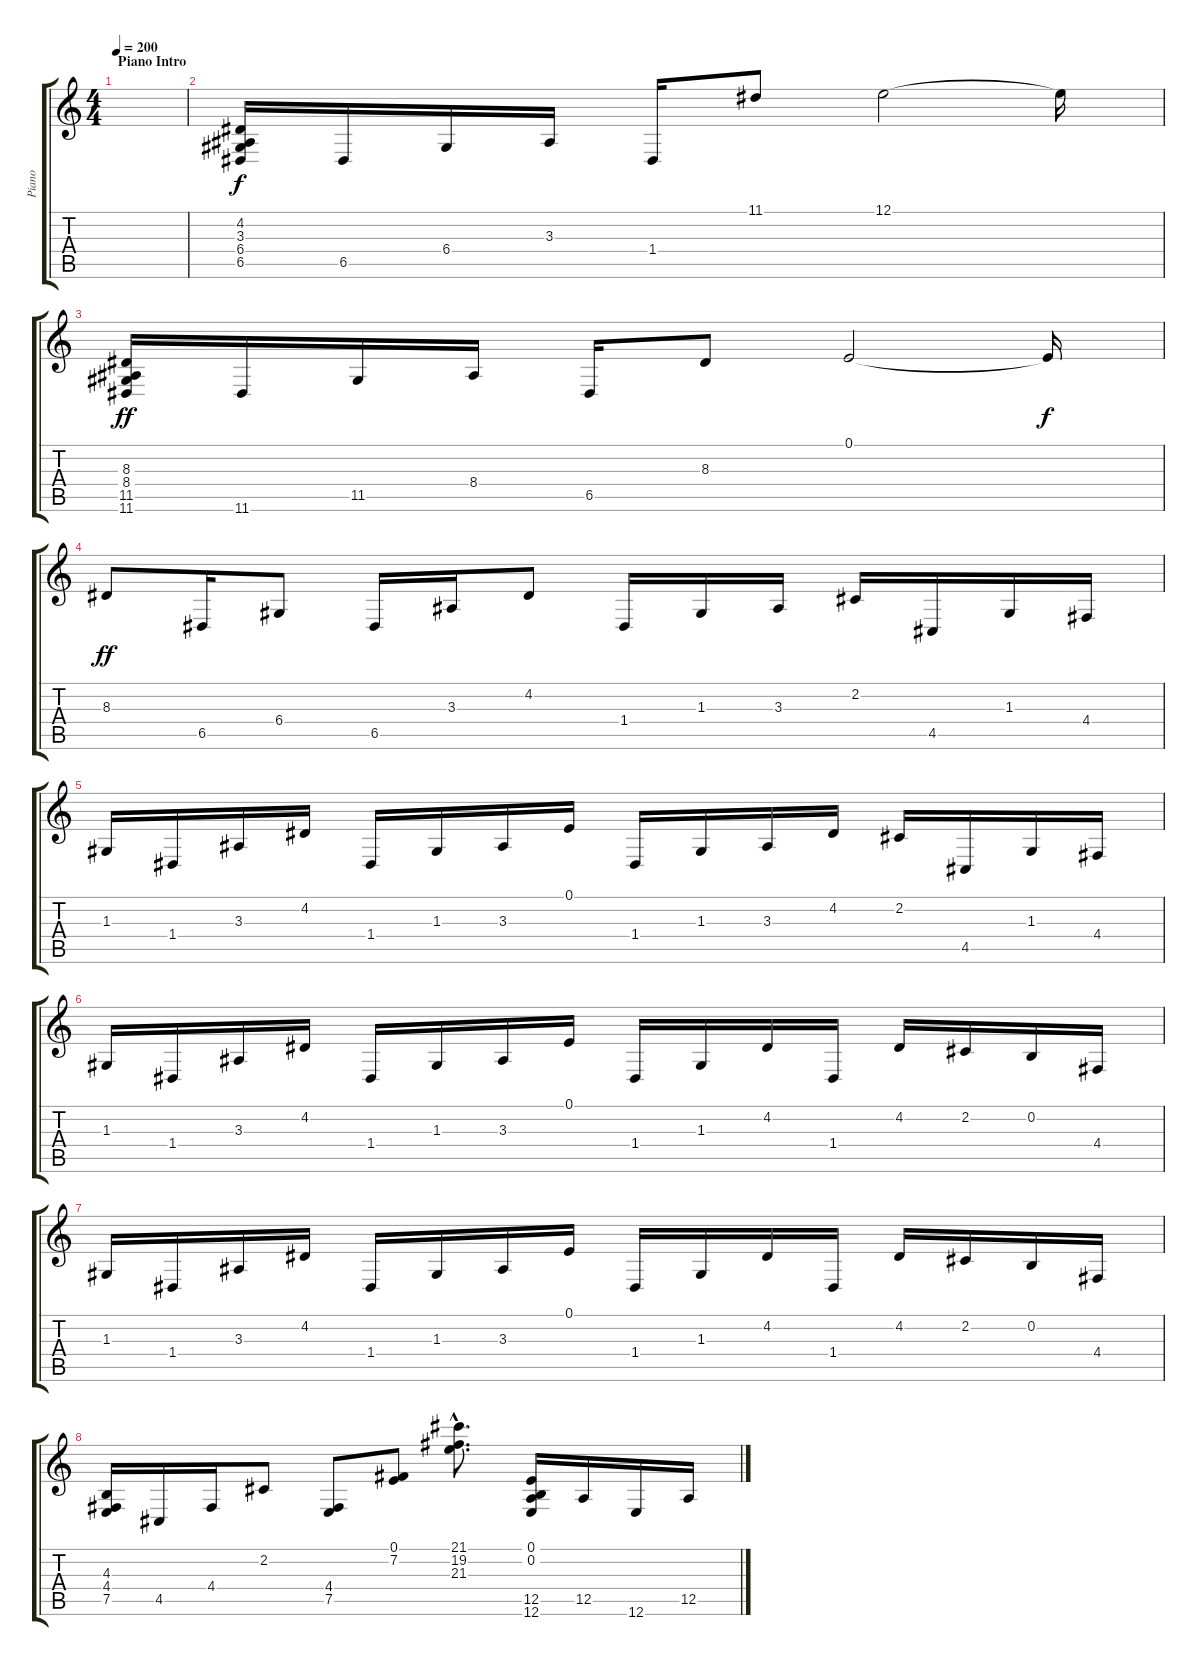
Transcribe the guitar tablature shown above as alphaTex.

\track ("Piano" "Piano") {instrument acousticgrandpiano}
\staff {score tabs}
\tuning (E4 B3 G3 D3 A2 E2) {hide}
\ts (4 4)
\section ("" "Piano Intro")
\tempo 200
\tempo 60
\tempo 200
\clef g2
\ks c
|
(4.2 3.3 6.4 6.5).16 6.5.16 6.4.16 3.3.16 1.4.16 11.1.8 12.1.2 12.1{t}.16{dy f} |
(8.3 8.4 11.5 11.6).16{dy ff} 11.6.16 11.5.16 8.4.16 6.5.16 8.3.8 0.1.2 0.1{t}.16{dy f} |
8.3.8{dy ff} 6.5.16 6.4.8 6.5.16 3.3.16 4.2.8 1.4.16 1.3.16 3.3.16 2.2.16 4.5.16 1.3.16 4.4.16 |
1.3.16 1.4.16 3.3.16 4.2.16 1.4.16 1.3.16 3.3.16 0.1.16 1.4.16 1.3.16 3.3.16 4.2.16 2.2.16 4.5.16 1.3.16 4.4.16 |
1.3.16 1.4.16 3.3.16 4.2.16 1.4.16 1.3.16 3.3.16 0.1.16 1.4.16 1.3.16 4.2.16 1.4.16 4.2.16 2.2.16 0.2.16 4.4.16 |
1.3.16 1.4.16 3.3.16 4.2.16 1.4.16 1.3.16 3.3.16 0.1.16 1.4.16 1.3.16 4.2.16 1.4.16 4.2.16 2.2.16 0.2.16 4.4.16 |
(4.3 4.4 7.5).16 4.5.16 4.4.16 2.2.8 (4.4 7.5).8 (0.1 7.2).8 (21.1{hac} 19.2{hac} 21.3{hac}).8{d} (0.1 0.2 12.5 12.6).16 12.5.16 12.6.16 12.5.16
